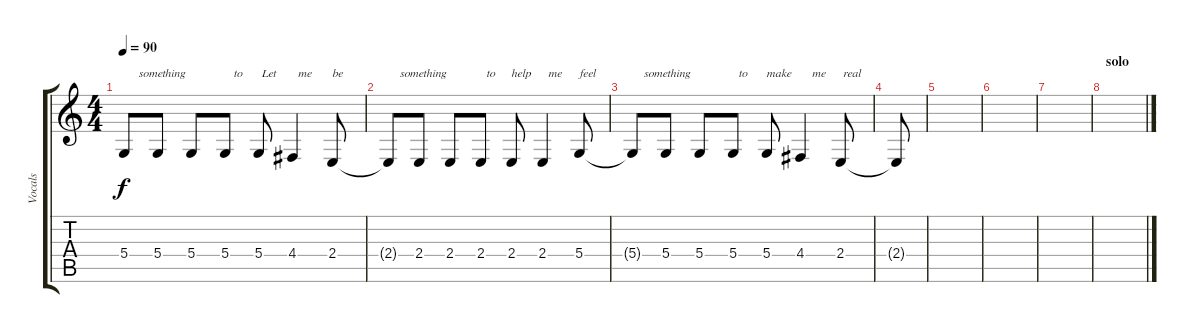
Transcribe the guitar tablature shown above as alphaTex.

\track ("Vocals" "Vocals") {instrument cello}
\staff {score tabs}
\tuning (E4 B3 G3 D3 A2 E2) {hide}
\ts (4 4)
\tempo 90
\clef g2
\ks c
5.4{t}.8{txt "     something" dy f} 5.4.8 5.4.8 5.4.8{txt "   to"} 5.4.8{txt " Let"} 4.4.4{txt "  me"} 2.4.8{txt "be"} |
2.4{t}.8{txt "    something"} 2.4.8 2.4.8 2.4.8{txt "  to"} 2.4.8{txt "help"} 2.4.4{txt "  me"} 5.4.8{txt "feel"} |
5.4{t}.8{txt "    something"} 5.4.8 5.4.8 5.4.8{txt "  to"} 5.4.8{txt "make"} 4.4.4{txt "    me"} 2.4.8{txt " real"} |
2.4{t}.8 |
|
|
|
\section ("" "solo")
